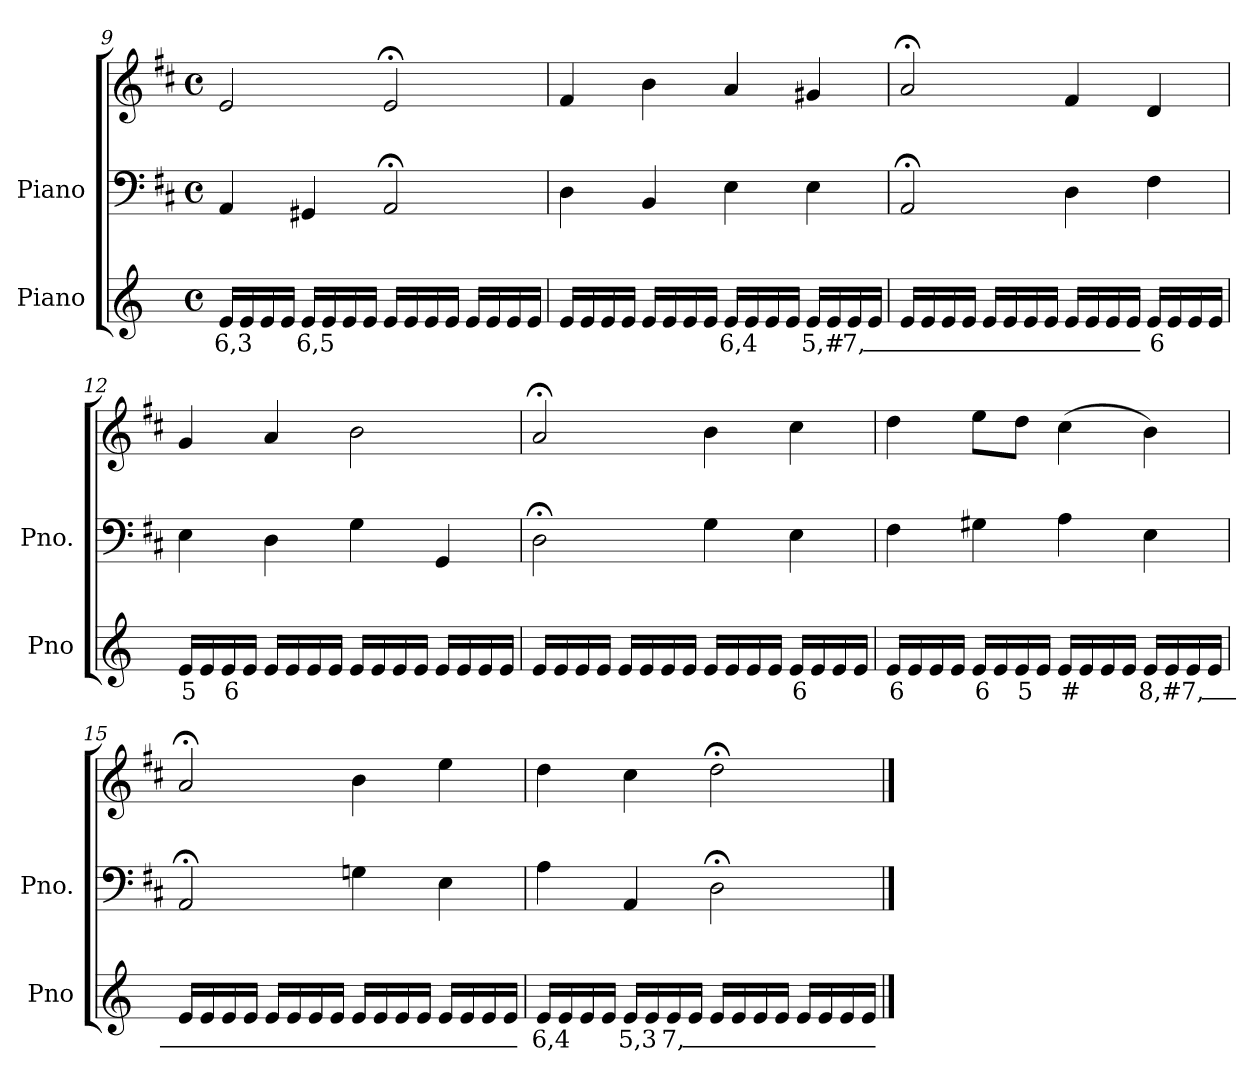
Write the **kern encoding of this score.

**kern	**text	**kern	**kern
*part2	*part2	*part1	*part1
*staff3	*staff3	*staff2	*staff1
*I"Piano	*	*I"Piano	*
*I'Pno	*	*I'Pno.	*
*clefG2	*	*clefF4	*clefG2
*k[]	*	*k[f#c#]	*k[f#c#]
*M4/4	*	*M4/4	*M4/4
*met(c)	*	*met(c)	*met(c)
=9	=9	=9	=9
!	!LO:LY:b	!	!
16e/LL	6,3	4AA/	2e/
16e/	.	.	.
16e/	.	.	.
16e/JJ	.	.	.
!	!LO:LY:b	!	!
16e/LL	6,5	4GG#X/	.
16e/	.	.	.
16e/	.	.	.
16e/JJ	.	.	.
16e/LL	.	2AA;</	2e;</
16e/	.	.	.
16e/	.	.	.
16e/JJ	.	.	.
16e/LL	.	.	.
16e/	.	.	.
16e/	.	.	.
16e/JJ	.	.	.
=10	=10	=10	=10
16e/LL	.	4D\	4f#/
16e/	.	.	.
16e/	.	.	.
16e/JJ	.	.	.
16e/LL	.	4BB/	4b\
16e/	.	.	.
16e/	.	.	.
16e/JJ	.	.	.
!	!LO:LY:b	!	!
16e/LL	6,4	4E\	4a/
16e/	.	.	.
16e/	.	.	.
16e/JJ	.	.	.
!	!LO:LY:b	!	!
16e/LL	5,#	4E\	4g#X/
16e/	.	.	.
!	!LO:LY:b	!	!
16e/	7,_	.	.
16e/JJ	.	.	.
=11	=11	=11	=11
16e/LL	.	2AA;</	2a;</
16e/	.	.	.
16e/	.	.	.
16e/JJ	.	.	.
16e/LL	.	.	.
16e/	.	.	.
16e/	.	.	.
16e/JJ	.	.	.
16e/LL	.	4D\	4f#/
16e/	.	.	.
16e/	.	.	.
16e/JJ	.	.	.
!	!LO:LY:b	!	!
16e/LL	6	4F#\	4d/
16e/	.	.	.
16e/	.	.	.
16e/JJ	.	.	.
=12	=12	=12	=12
!	!LO:LY:b	!	!
16e/LL	5	4E\	4g/
16e/	.	.	.
!	!LO:LY:b	!	!
16e/	6	.	.
16e/JJ	.	.	.
16e/LL	.	4D\	4a/
16e/	.	.	.
16e/	.	.	.
16e/JJ	.	.	.
16e/LL	.	4G\	2b\
16e/	.	.	.
16e/	.	.	.
16e/JJ	.	.	.
16e/LL	.	4GG/	.
16e/	.	.	.
16e/	.	.	.
16e/JJ	.	.	.
=13	=13	=13	=13
16e/LL	.	2D;<\	2a;</
16e/	.	.	.
16e/	.	.	.
16e/JJ	.	.	.
16e/LL	.	.	.
16e/	.	.	.
16e/	.	.	.
16e/JJ	.	.	.
16e/LL	.	4G\	4b\
16e/	.	.	.
16e/	.	.	.
16e/JJ	.	.	.
!	!LO:LY:b	!	!
16e/LL	6	4E\	4cc#\
16e/	.	.	.
16e/	.	.	.
16e/JJ	.	.	.
=14	=14	=14	=14
!	!LO:LY:b	!	!
16e/LL	6	4F#\	4dd\
16e/	.	.	.
16e/	.	.	.
16e/JJ	.	.	.
!	!LO:LY:b	!	!
16e/LL	6	4G#X\	8ee\L
16e/	.	.	.
!	!LO:LY:b	!	!
16e/	5	.	8dd\J
16e/JJ	.	.	.
!	!LO:LY:b	!	!
16e/LL	#	4A\	(>4cc#\
16e/	.	.	.
16e/	.	.	.
16e/JJ	.	.	.
!	!LO:LY:b	!	!
16e/LL	8,#	4E\	4b\)
16e/	.	.	.
!	!LO:LY:b	!	!
16e/	7,_	.	.
16e/JJ	.	.	.
=15	=15	=15	=15
16e/LL	.	2AA;</	2a;</
16e/	.	.	.
16e/	.	.	.
16e/JJ	.	.	.
16e/LL	.	.	.
16e/	.	.	.
16e/	.	.	.
16e/JJ	.	.	.
16e/LL	.	4Gn\	4b\
16e/	.	.	.
16e/	.	.	.
16e/JJ	.	.	.
16e/LL	.	4E\	4ee\
16e/	.	.	.
16e/	.	.	.
16e/JJ	.	.	.
=16	=16	=16	=16
!	!LO:LY:b	!	!
16e/LL	6,4	4A\	4dd\
16e/	.	.	.
16e/	.	.	.
16e/JJ	.	.	.
!	!LO:LY:b	!	!
16e/LL	5,3	4AA/	4cc#\
16e/	.	.	.
!	!LO:LY:b	!	!
16e/	7,_	.	.
16e/JJ	.	.	.
16e/LL	.	2D;<\	2dd;<\
16e/	.	.	.
16e/	.	.	.
16e/JJ	.	.	.
16e/LL	.	.	.
16e/	.	.	.
16e/	.	.	.
16e/JJ	.	.	.
==	==	==	==
*-	*-	*-	*-
